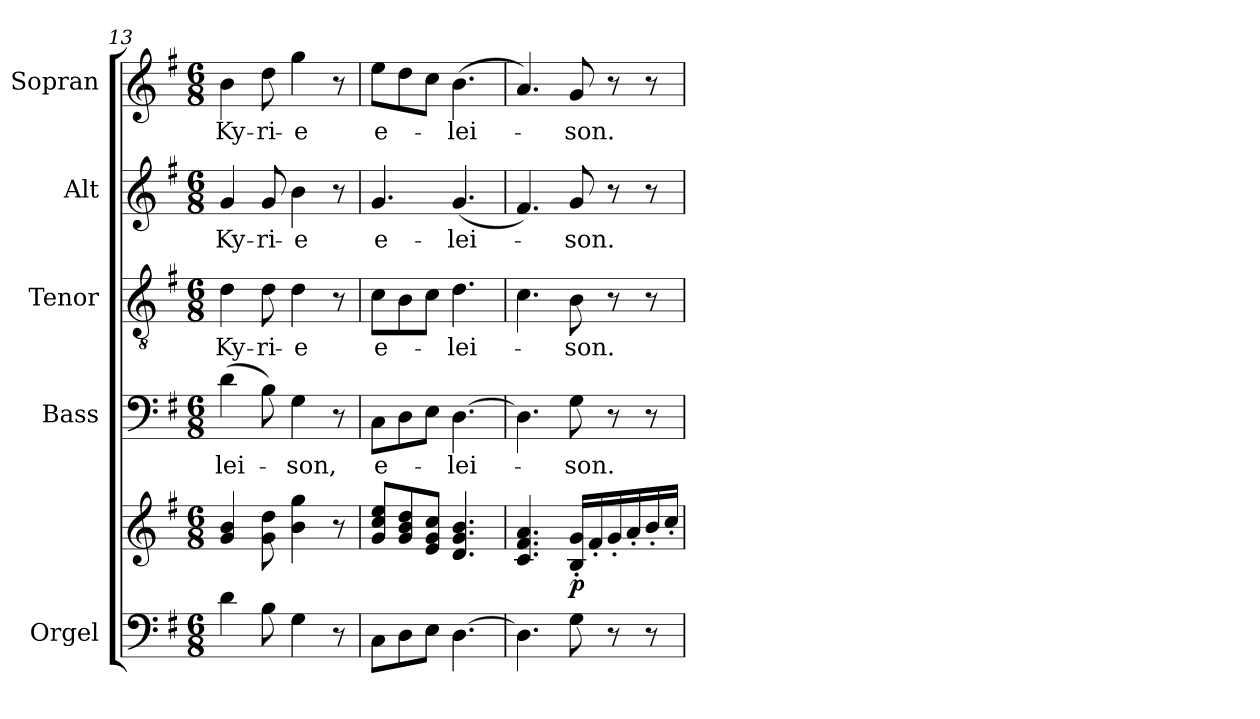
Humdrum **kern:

**kern	**kern	**dynam	**kern	**text	**kern	**text	**kern	**text	**kern	**text
*part5	*part5	*part5	*part4	*part4	*part3	*part3	*part2	*part2	*part1	*part1
*staff6	*staff5	*staff5/6	*staff4	*staff4	*staff3	*staff3	*staff2	*staff2	*staff1	*staff1
*I"Orgel	*	*	*I"Bass	*	*I"Tenor	*	*I"Alt	*	*I"Sopran	*
*I'Org.	*	*	*I'B.	*	*I'T.	*	*I'A.	*	*I'S.	*
*clefF4	*clefG2	*	*clefF4	*	*clefGv2	*	*clefG2	*	*clefG2	*
*k[f#]	*k[f#]	*	*k[f#]	*	*k[f#]	*	*k[f#]	*	*k[f#]	*
*G:	*G:	*	*G:	*	*G:	*	*G:	*	*G:	*
*M6/8	*M6/8	*	*M6/8	*	*M6/8	*	*M6/8	*	*M6/8	*
=13	=13	=13	=13	=13	=13	=13	=13	=13	=13	=13
!	!	!	!	!LO:LY:b	!	!LO:LY:b	!	!LO:LY:b	!	!LO:LY:b
4d\	4g/ 4b/	.	(>4d\	-lei-	4d\	Ky-	4g/	Ky-	4b\	Ky-
!	!	!	!	!	!	!LO:LY:b	!	!LO:LY:b	!	!LO:LY:b
8B\	8g\ 8dd\	.	8B\)	.	8d\	-ri-	8g/	-ri-	8dd\	-ri-
!	!	!	!	!LO:LY:b	!	!LO:LY:b	!	!LO:LY:b	!	!LO:LY:b
4G\	4b\ 4gg\	.	4G\	-son,	4d\	-e	4b\	-e	4gg\	-e
8r	8r	.	8r	.	8r	.	8r	.	8r	.
=14	=14	=14	=14	=14	=14	=14	=14	=14	=14	=14
!	!	!	!	!LO:LY:b	!	!LO:LY:b	!	!LO:LY:b	!	!LO:LY:b
8C\L	8g/ 8cc/ 8ee/L	.	8C\L	e-	8c\L	e-	4.g/	e-	8ee\L	e-
8D\	8g/ 8b/ 8dd/	.	8D\	.	8B\	.	.	.	8dd\	.
8E\J	8e/ 8g/ 8cc/J	.	8E\J	.	8c\J	.	.	.	8cc\J	.
!	!	!	!	!LO:LY:b	!	!LO:LY:b	!	!LO:LY:b	!	!LO:LY:b
[4.D\	4.d/ 4.g/ 4.b/	.	[4.D\	-lei-	4.d\	-lei-	(<4.g/	-lei-	(>4.b\	-lei-
=15	=15	=15	=15	=15	=15	=15	=15	=15	=15	=15
4.D\]	4.c/ 4.f#/ 4.a/	.	4.D\]	.	4.c\	.	4.f#/)	.	4.a/)	.
!	!	!LO:DY:b	!	!LO:LY:b	!	!LO:LY:b	!	!LO:LY:b	!	!LO:LY:b
8G\	16B/'< 16g/'<LL	p	8G\	-son.	8B\	-son.	8g/	-son.	8g/	-son.
.	16f#'</	.	.	.	.	.	.	.	.	.
8r	16g'</	.	8r	.	8r	.	8r	.	8r	.
.	16a'</	.	.	.	.	.	.	.	.	.
8r	16b'</	.	8r	.	8r	.	8r	.	8r	.
.	16cc'</JJ	.	.	.	.	.	.	.	.	.
=	=	=	=	=	=	=	=	=	=	=
*-	*-	*-	*-	*-	*-	*-	*-	*-	*-	*-
